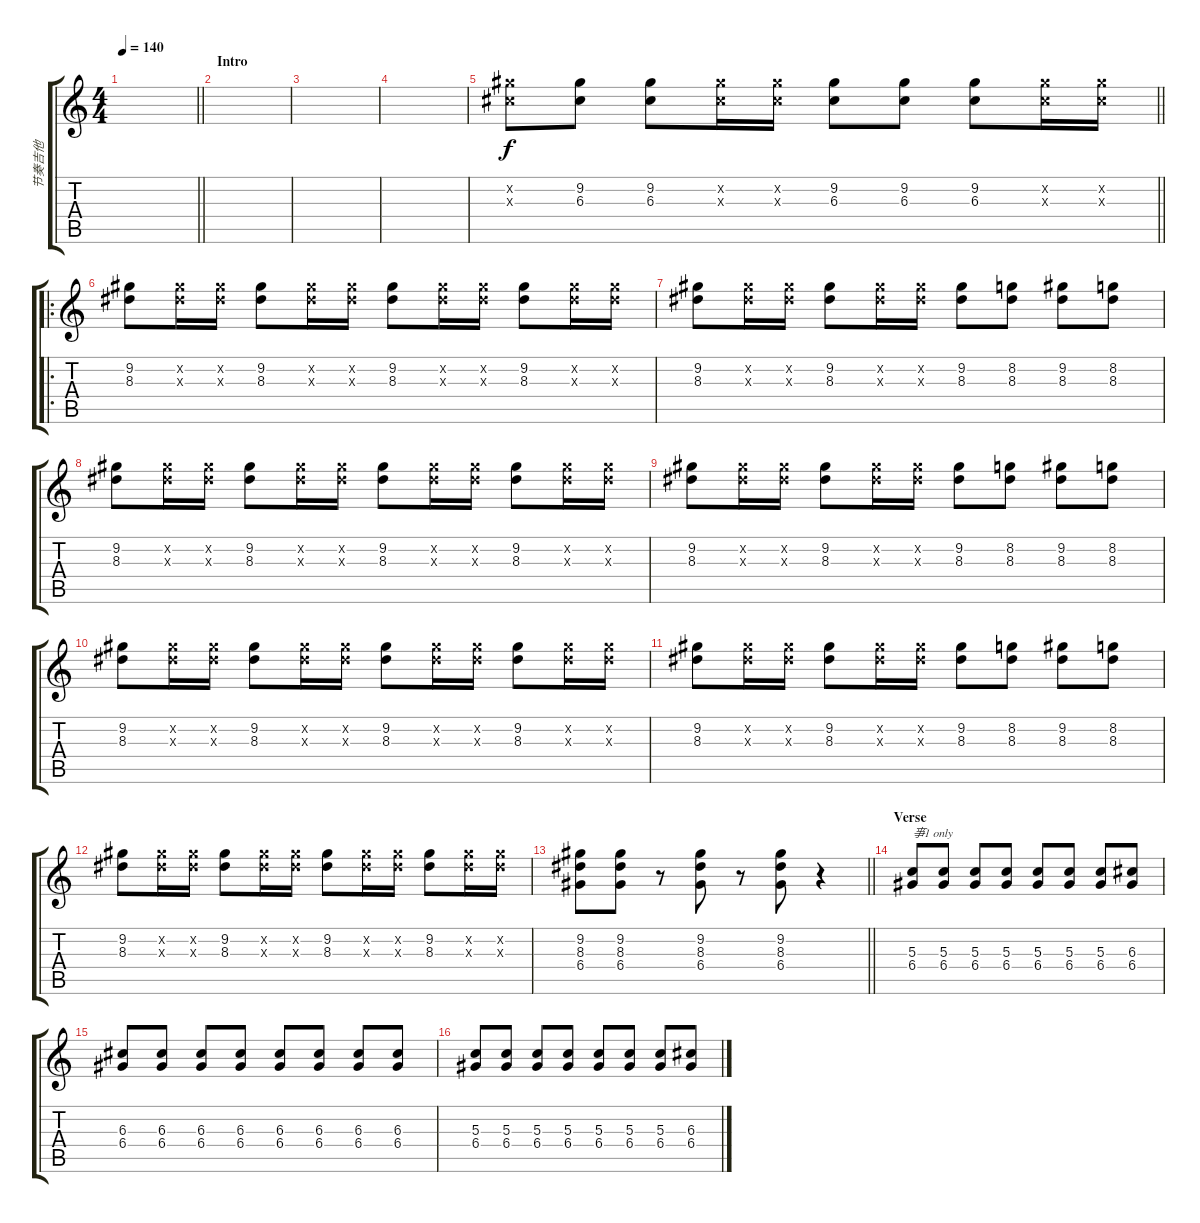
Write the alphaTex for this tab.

\track ("节奏吉他" "节奏吉他") {instrument overdrivenguitar}
\staff {score tabs}
\tuning (E4 B3 G3 D3 A2 E2) {hide}
\ts (4 4)
\tempo 140
\clef g2
\barLineRight lightlight
\ks c
|
\section ("" "Intro")
|
|
|
\barLineRight lightlight
(9.2{x} 6.3{x}).8 (9.2 6.3).8 (9.2 6.3).8 (9.2{x} 6.3{x}).16 (9.2{x} 6.3{x}).16 (9.2 6.3).8 (9.2 6.3).8 (9.2 6.3).8 (9.2{x} 6.3{x}).16 (9.2{x} 6.3{x}).16 |
\ro
(9.2 8.3).8 (9.2{x} 8.3{x}).16 (9.2{x} 8.3{x}).16 (9.2 8.3).8 (9.2{x} 8.3{x}).16 (9.2{x} 8.3{x}).16 (9.2 8.3).8 (9.2{x} 8.3{x}).16 (9.2{x} 8.3{x}).16 (9.2 8.3).8 (9.2{x} 8.3{x}).16 (9.2{x} 8.3{x}).16 |
(9.2 8.3).8 (9.2{x} 8.3{x}).16 (9.2{x} 8.3{x}).16 (9.2 8.3).8 (9.2{x} 8.3{x}).16 (9.2{x} 8.3{x}).16 (9.2 8.3).8 (8.2 8.3).8 (9.2 8.3).8 (8.2 8.3).8 |
(9.2 8.3).8 (9.2{x} 8.3{x}).16 (9.2{x} 8.3{x}).16 (9.2 8.3).8 (9.2{x} 8.3{x}).16 (9.2{x} 8.3{x}).16 (9.2 8.3).8 (9.2{x} 8.3{x}).16 (9.2{x} 8.3{x}).16 (9.2 8.3).8 (9.2{x} 8.3{x}).16 (9.2{x} 8.3{x}).16 |
(9.2 8.3).8 (9.2{x} 8.3{x}).16 (9.2{x} 8.3{x}).16 (9.2 8.3).8 (9.2{x} 8.3{x}).16 (9.2{x} 8.3{x}).16 (9.2 8.3).8 (8.2 8.3).8 (9.2 8.3).8 (8.2 8.3).8 |
(9.2 8.3).8 (9.2{x} 8.3{x}).16 (9.2{x} 8.3{x}).16 (9.2 8.3).8 (9.2{x} 8.3{x}).16 (9.2{x} 8.3{x}).16 (9.2 8.3).8 (9.2{x} 8.3{x}).16 (9.2{x} 8.3{x}).16 (9.2 8.3).8 (9.2{x} 8.3{x}).16 (9.2{x} 8.3{x}).16 |
(9.2 8.3).8 (9.2{x} 8.3{x}).16 (9.2{x} 8.3{x}).16 (9.2 8.3).8 (9.2{x} 8.3{x}).16 (9.2{x} 8.3{x}).16 (9.2 8.3).8 (8.2 8.3).8 (9.2 8.3).8 (8.2 8.3).8 |
(9.2 8.3).8 (9.2{x} 8.3{x}).16 (9.2{x} 8.3{x}).16 (9.2 8.3).8 (9.2{x} 8.3{x}).16 (9.2{x} 8.3{x}).16 (9.2 8.3).8 (9.2{x} 8.3{x}).16 (9.2{x} 8.3{x}).16 (9.2 8.3).8 (9.2{x} 8.3{x}).16 (9.2{x} 8.3{x}).16 |
\barLineRight lightlight
(9.2 8.3 6.4).8 (9.2 8.3 6.4).8 r.8 (9.2 8.3 6.4).8 r.8 (9.2 8.3 6.4).8 r.4 |
\section ("" "Verse")
(5.3 6.4).8{txt "亊1 only"} (5.3 6.4).8 (5.3 6.4).8 (5.3 6.4).8 (5.3 6.4).8 (5.3 6.4).8 (5.3 6.4).8 (6.3 6.4).8 |
(6.3 6.4).8 (6.3 6.4).8 (6.3 6.4).8 (6.3 6.4).8 (6.3 6.4).8 (6.3 6.4).8 (6.3 6.4).8 (6.3 6.4).8 |
(5.3 6.4).8 (5.3 6.4).8 (5.3 6.4).8 (5.3 6.4).8 (5.3 6.4).8 (5.3 6.4).8 (5.3 6.4).8 (6.3 6.4).8
